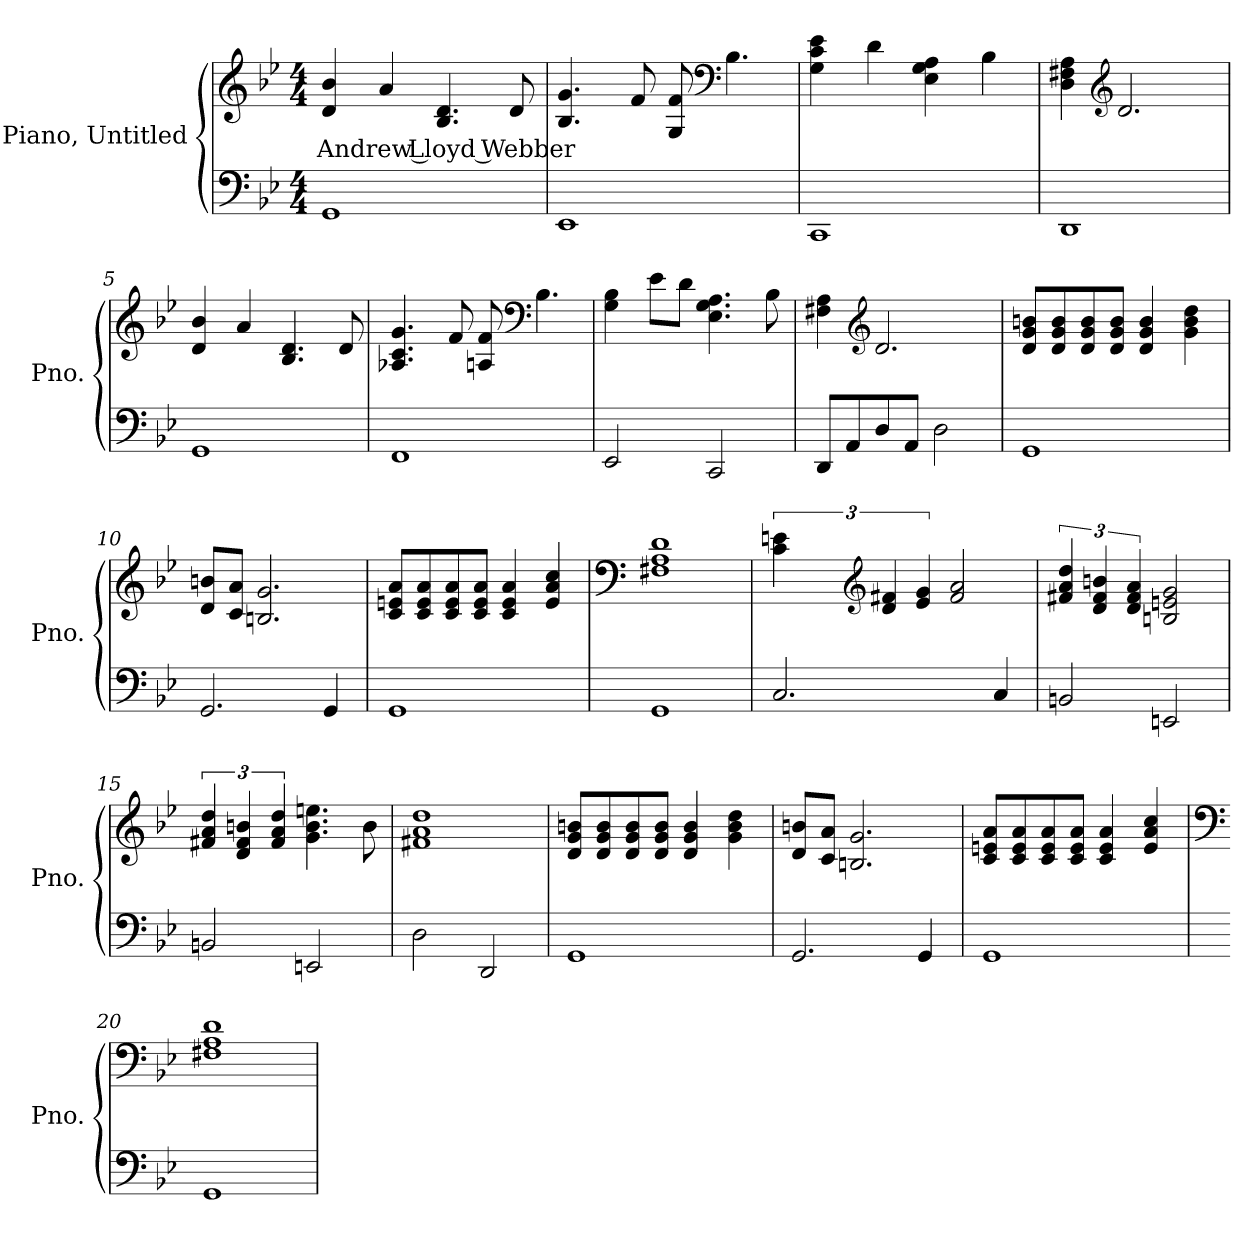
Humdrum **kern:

**kern	**kern	**text
*part2	*part1	*part1
*staff2	*staff1	*staff1
*I"Piano, Untitled	*I"Piano, Untitled	*
*I'Pno.	*I'Pno.	*
*clefF4	*clefG2	*
*k[b-e-]	*k[b-e-]	*
*M4/4	*M4/4	*
*MM120	*MM120	*
=1	=1	=1
!	!	!LO:LY:b
1GG	4d/ 4b-/	Andrew Lloyd Webber
.	4a/	.
.	4.B-/ 4.d/	.
.	8d/	.
=2	=2	=2
1EE-	4.B-/ 4.g/	.
.	8f/	.
.	8G/ 8f/	.
*	*clefF4	*
.	4.B-\	.
=3	=3	=3
1CC	4G\ 4c\ 4e-\	.
.	4d\	.
.	4E-\ 4G\ 4A\	.
.	4B-\	.
=4	=4	=4
1DD	4D\ 4F#X\ 4A\	.
*	*clefG2	*
.	2.d/	.
!!LO:LB:g=z
=5	=5	=5
1GG	4d/ 4b-/	.
.	4a/	.
.	4.B-/ 4.d/	.
.	8d/	.
=6	=6	=6
1FF	4.A-X/ 4.c/ 4.g/	.
.	8f/	.
.	8An/ 8f/	.
*	*clefF4	*
.	4.B-\	.
=7	=7	=7
2EE-/	4G\ 4B-\	.
.	8e-\L	.
.	8d\J	.
2CC/	4.E-\ 4.G\ 4.A\	.
.	8B-\	.
=8	=8	=8
8DD/L	4F#X\ 4A\	.
8AA/	.	.
*	*clefG2	*
8D/	2.d/	.
8AA/J	.	.
2D\	.	.
=9	=9	=9
1GG	8d/ 8g/ 8bn/L	.
.	8d/ 8g/ 8b/	.
.	8d/ 8g/ 8b/	.
.	8d/ 8g/ 8b/J	.
.	4d/ 4g/ 4b/	.
.	4g\ 4b\ 4dd\	.
=10	=10	=10
2.GG/	8d/ 8bn/L	.
.	8c/ 8a/J	.
.	2.Bn/ 2.g/	.
4GG/	.	.
!!LO:LB:g=z
=11	=11	=11
1GG	8c/ 8en/ 8a/L	.
.	8c/ 8e/ 8a/	.
.	8c/ 8e/ 8a/	.
.	8c/ 8e/ 8a/J	.
.	4c/ 4e/ 4a/	.
.	4e/ 4a/ 4cc/	.
=12	=12	=12
*	*clefF4	*
1GG	1F#X 1A 1d	.
=13	=13	=13
2.C/	6c\ 6en\	.
*	*clefG2	*
.	6d/ 6f#X/	.
.	6e/ 6g/	.
.	2f#/ 2a/	.
4C/	.	.
=14	=14	=14
2BBn/	6f#X/ 6a/ 6dd/	.
.	6d/ 6f#/ 6bn/	.
.	6d/ 6f#/ 6a/	.
2EEn/	2Bn/ 2en/ 2g/	.
=15	=15	=15
2BBn/	6f#X/ 6a/ 6dd/	.
.	6d/ 6f#/ 6bn/	.
.	6f#/ 6a/ 6dd/	.
2EEn/	4.g\ 4.b\ 4.een\	.
.	8b\	.
=16	=16	=16
2D\	1f#X 1a 1dd	.
2DD/	.	.
!!LO:LB:g=z
=17	=17	=17
1GG	8d/ 8g/ 8bn/L	.
.	8d/ 8g/ 8b/	.
.	8d/ 8g/ 8b/	.
.	8d/ 8g/ 8b/J	.
.	4d/ 4g/ 4b/	.
.	4g\ 4b\ 4dd\	.
=18	=18	=18
2.GG/	8d/ 8bn/L	.
.	8c/ 8a/J	.
.	2.Bn/ 2.g/	.
4GG/	.	.
=19	=19	=19
1GG	8c/ 8en/ 8a/L	.
.	8c/ 8e/ 8a/	.
.	8c/ 8e/ 8a/	.
.	8c/ 8e/ 8a/J	.
.	4c/ 4e/ 4a/	.
.	4e/ 4a/ 4cc/	.
=20	=20	=20
*	*clefF4	*
1GG	1F#X 1A 1d	.
=	=	=
*-	*-	*-
